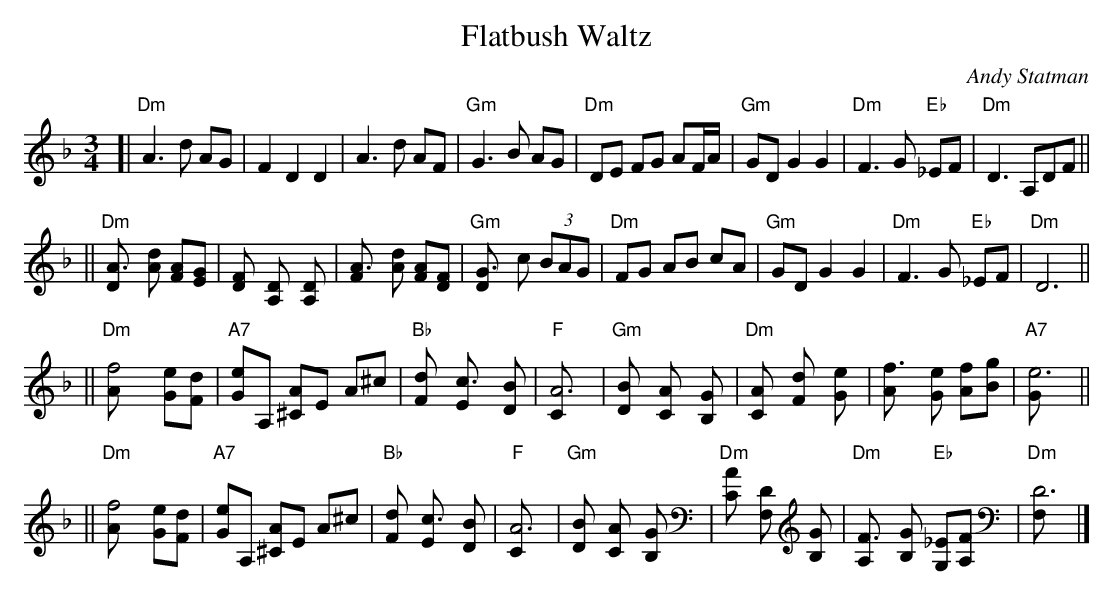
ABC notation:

X:1
T:Flatbush Waltz
C:Andy Statman
L:1/8
M:3/4
K:Dm
[| "Dm"A3 d AG | F2 D2 D2 | A3 d AF | "Gm"G3 B AG \
| "Dm"DE FG AF/A/ | "Gm"GD G2 G2 | "Dm"F3 G "Eb"_EF  | "Dm"D3 A,DF ||
|| "Dm"[A3D] [dA] [AF][GE] | [F2D] [D2A,] [D2A,] | [A3F] [dA] [AF][FD] | "Gm"[G3D] c (3BAG \
| "Dm"FG AB cA | "Gm"GD G2 G2 | "Dm"F3 G "Eb"_EF  | "Dm"D6 ||
|| "Dm"[f4A] [eG][dF] | "A7"[eG]A, [A^C]E A^c | "Bb"[d2F] [c3E] [BD] | "F"[A6C] \
| "Gm"[B2D] [A2C] [G2B,] | "Dm"[A2C] [d2F] [e2G] | [f3A] [eG] [fA][gB] | "A7"[e6G] ||
|| "Dm"[f4A] [eG][dF] | "A7"[eG]A, [A^C]E A^c | "Bb"[d2F] [c3E] [BD] | "F"[A6C] \
| "Gm"[B2D] [A2C] [G2B,] | "Dm"[A2C] [D2F,] [G2B,] |  "Dm"[F3A,] [GB,] "Eb"[_EG,][FA,]  | "Dm"[D6F,] |]
